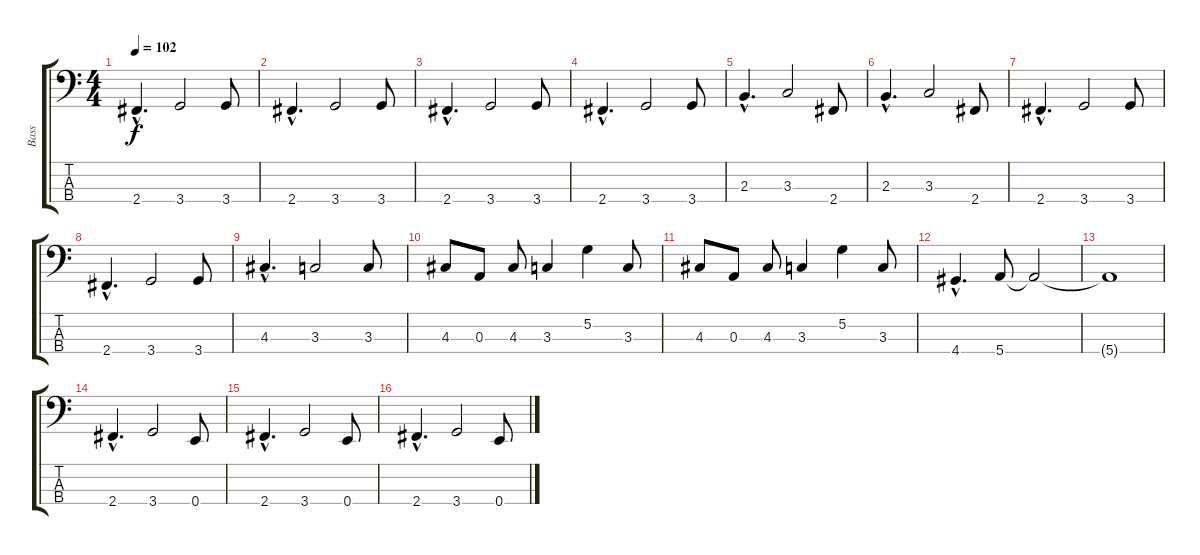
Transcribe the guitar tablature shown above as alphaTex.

\track ("Bass" "Bass") {instrument electricbasspick}
\staff {score tabs}
\tuning (G2 D2 A1 E1) {hide}
\ts (4 4)
\tempo 102
\clef f4
\ks c
2.4{hac}.4{d dy f instrument electricbasspick} 3.4.2 3.4.8 |
2.4{hac}.4{d} 3.4.2 3.4.8 |
2.4{hac}.4{d} 3.4.2 3.4.8 |
2.4{hac}.4{d} 3.4.2 3.4.8 |
2.3{hac}.4{d} 3.3.2 2.4.8 |
2.3{hac}.4{d} 3.3.2 2.4.8 |
2.4{hac}.4{d} 3.4.2 3.4.8 |
2.4{hac}.4{d} 3.4.2 3.4.8 |
4.3{hac}.4{d} 3.3.2 3.3.8 |
4.3.8 0.3.8 4.3.8 3.3.4 5.2.4 3.3.8 |
4.3.8 0.3.8 4.3.8 3.3.4 5.2.4 3.3.8 |
4.4{hac}.4{d} 5.4.8 5.4{t}.2 |
5.4{t}.1 |
2.4{hac}.4{d} 3.4.2 0.4.8 |
2.4{hac}.4{d} 3.4.2 0.4.8 |
2.4{hac}.4{d} 3.4.2 0.4.8
